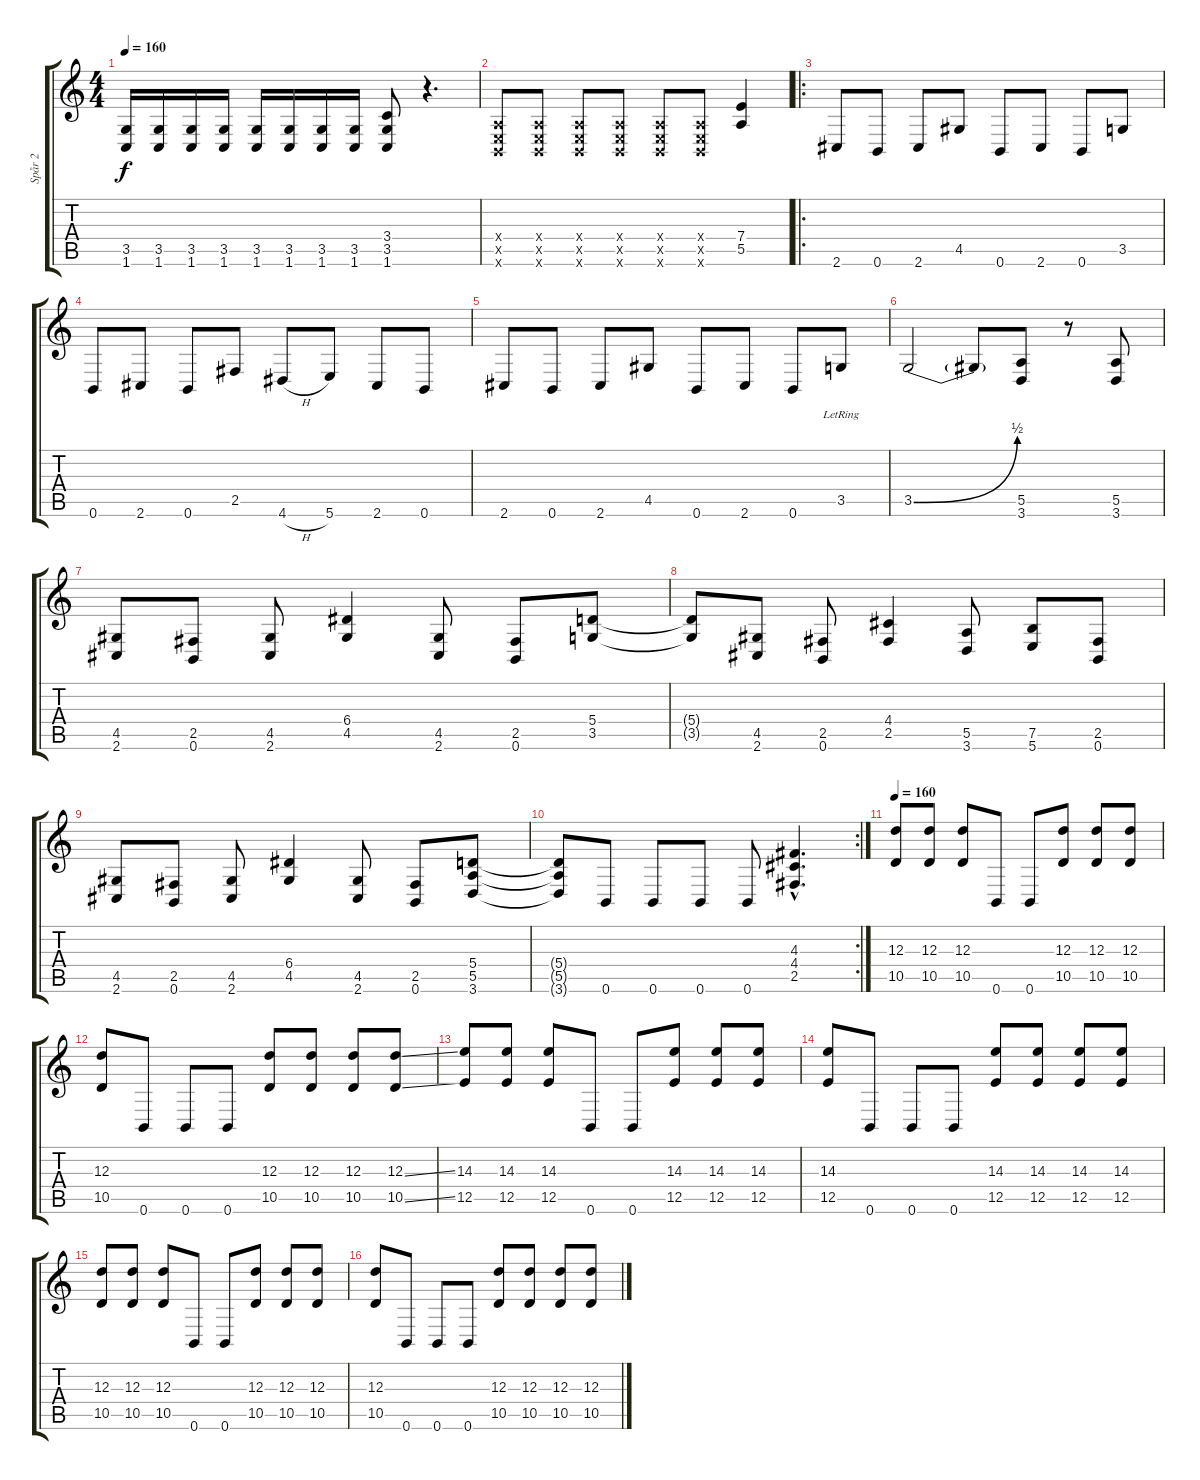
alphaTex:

\track ("Spår 2" "Spår 2") {instrument distortionguitar}
\staff {score tabs}
\tuning (B3 Gb3 D3 A2 E2 B1) {hide}
\ts (4 4)
\tempo 160
\clef g2
\ks c
(3.5 1.6).16{dy f} (3.5 1.6).16 (3.5 1.6).16 (3.5 1.6).16 (3.5 1.6).16 (3.5 1.6).16 (3.5 1.6).16 (3.5 1.6).16 (3.4 3.5 1.6).8 r.4{d} |
(0.4{x} 0.5{x} 0.6{x}).8 (0.4{x} 0.5{x} 0.6{x}).8 (0.4{x} 0.5{x} 0.6{x}).8 (0.4{x} 0.5{x} 0.6{x}).8 (0.4{x} 0.5{x} 0.6{x}).8 (0.4{x} 0.5{x} 0.6{x}).8 (7.4 5.5).4 |
\ro
2.6.8 0.6.8 2.6.8 4.5.8 0.6.8 2.6.8 0.6.8 3.5.8 |
0.6.8 2.6.8 0.6.8 2.5.8 4.6{h}.8 5.6.8 2.6.8 0.6.8 |
2.6.8 0.6.8 2.6.8 4.5.8 0.6.8 2.6.8 0.6.8 3.5{lr}.8 |
3.5{be (bend 0 0 60 2)}.2 3.5{t}.8 (5.5 3.6).8 r.8 (5.5 3.6).8 |
(4.5 2.6).8 (2.5 0.6).8 (4.5 2.6).8 (6.4 4.5).4 (4.5 2.6).8 (2.5 0.6).8 (5.4 3.5).8 |
(5.4{t} 3.5{t}).8 (4.5 2.6).8 (2.5 0.6).8 (4.4 2.5).4 (5.5 3.6).8 (7.5 5.6).8 (2.5 0.6).8 |
(4.5 2.6).8 (2.5 0.6).8 (4.5 2.6).8 (6.4 4.5).4 (4.5 2.6).8 (2.5 0.6).8 (5.4 5.5 3.6).8 |
\rc 2
(5.4{t} 5.5{t} 3.6{t}).8 0.6.8 0.6.8 0.6.8 0.6.8 (4.3{hac} 4.4{hac} 2.5{hac}).4{d} |
\tempo 160
(12.3 10.5).8 (12.3 10.5).8 (12.3 10.5).8 0.6.8 0.6.8 (12.3 10.5).8 (12.3 10.5).8 (12.3 10.5).8 |
(12.3 10.5).8 0.6.8 0.6.8 0.6.8 (12.3 10.5).8 (12.3 10.5).8 (12.3 10.5).8 (12.3{ss} 10.5{ss}).8 |
(14.3 12.5).8 (14.3 12.5).8 (14.3 12.5).8 0.6.8 0.6.8 (14.3 12.5).8 (14.3 12.5).8 (14.3 12.5).8 |
(14.3 12.5).8 0.6.8 0.6.8 0.6.8 (14.3 12.5).8 (14.3 12.5).8 (14.3 12.5).8 (14.3 12.5).8 |
(12.3 10.5).8 (12.3 10.5).8 (12.3 10.5).8 0.6.8 0.6.8 (12.3 10.5).8 (12.3 10.5).8 (12.3 10.5).8 |
(12.3 10.5).8 0.6.8 0.6.8 0.6.8 (12.3 10.5).8 (12.3 10.5).8 (12.3 10.5).8 (12.3{ss} 10.5{ss}).8
